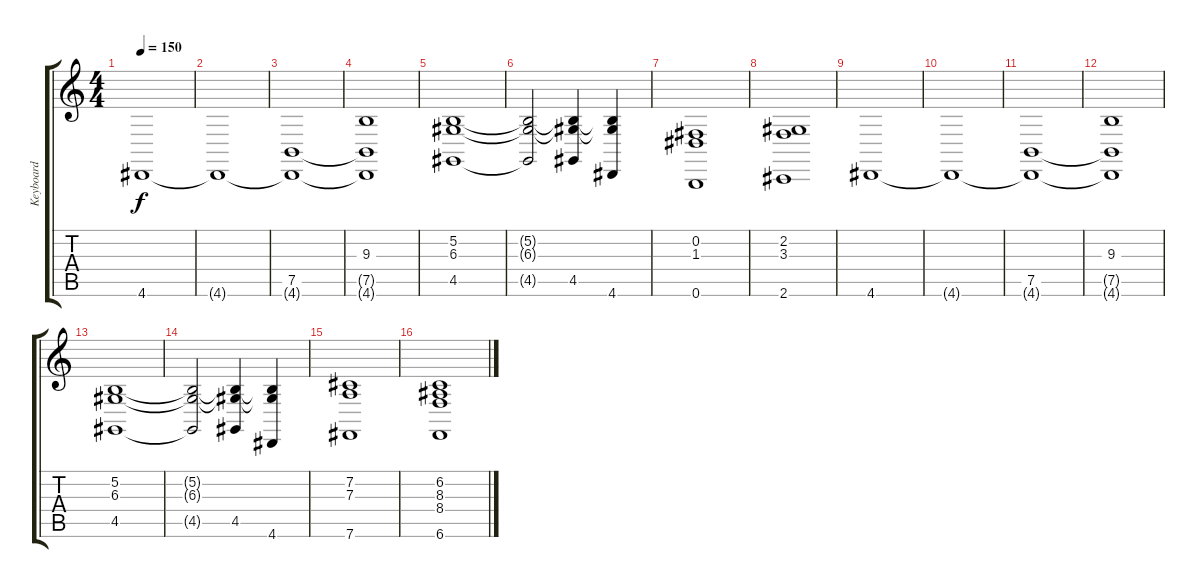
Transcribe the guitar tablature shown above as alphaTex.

\track ("Keyboard" "Keyboard") {instrument stringensemble2}
\staff {score tabs}
\tuning (B3 Gb3 D3 A2 E2 B1) {hide}
\ts (4 4)
\tempo 150
\clef g2
\ks c
4.6.1{dy f} |
4.6{t}.1 |
(7.5 4.6{t}).1 |
(9.3 7.5{t} 4.6{t}).1 |
(5.2 6.3 4.5).1 |
(5.2{t} 6.3{t} 4.5{t}).2 (5.2{t} 6.3{t} 4.5).4 (5.2{t} 6.3{t} 4.6).4 |
(0.2 1.3 0.6).1 |
(2.2 3.3 2.6).1 |
4.6.1 |
4.6{t}.1 |
(7.5 4.6{t}).1 |
(9.3 7.5{t} 4.6{t}).1 |
(5.2 6.3 4.5).1 |
(5.2{t} 6.3{t} 4.5{t}).2 (5.2{t} 6.3{t} 4.5).4 (5.2{t} 6.3{t} 4.6).4 |
(7.2 7.3 7.6).1 |
(6.2 8.3 8.4 6.6).1
